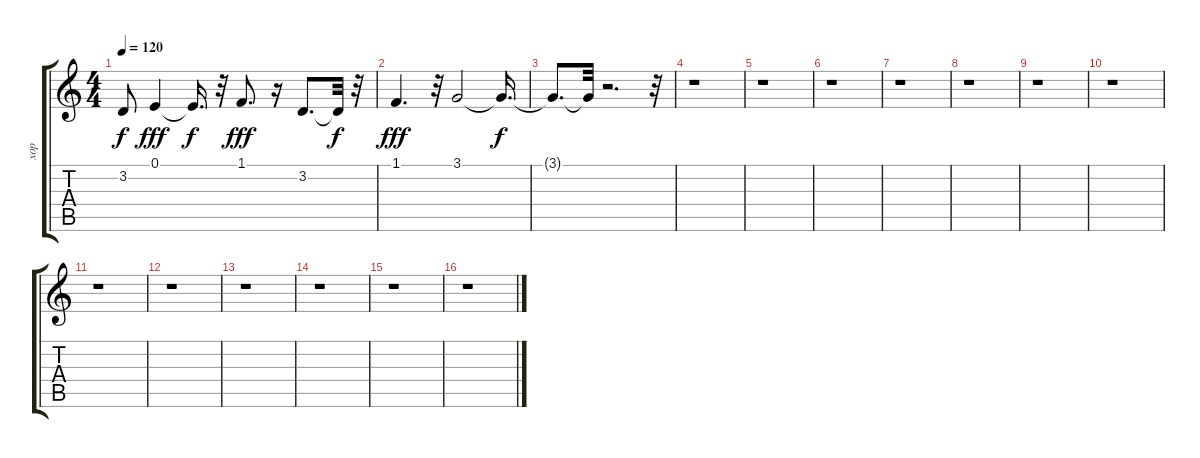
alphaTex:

\track ("хор" "хор") {instrument choiraahs}
\staff {score tabs}
\tuning (E4 B3 G3 D3 A2 E2) {hide}
\ts (4 4)
\tempo 120
\clef g2
\ks c
3.2{t}.8{dy f} 0.1.4{dy fff} 0.1{t}.16{d dy f} r.32 1.1.8{d dy fff} r.16 3.2.8{d} 3.2{t}.32{dy f} r.32 |
1.1.4{d dy fff} r.32 3.1.2 3.1{t}.16{d dy f} |
3.1{t}.8{d} 3.1{t}.32 r.2{d} r.32 |
r.1 |
r.1 |
r.1 |
r.1 |
r.1 |
r.1 |
r.1 |
r.1 |
r.1 |
r.1 |
r.1 |
r.1 |
r.1
